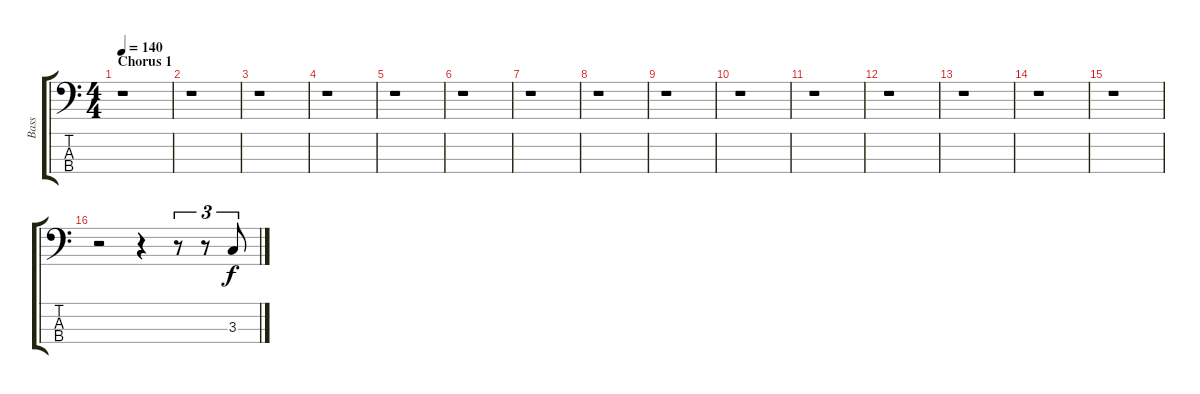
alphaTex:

\track ("Bass" "Bass") {instrument acousticbass}
\staff {score tabs}
\tuning (G2 D2 A1 E1) {hide}
\ts (4 4)
\section ("" "Chorus 1")
\tempo 140
\clef f4
\ks c
r.1{dy f instrument acousticbass} |
r.1 |
r.1 |
r.1 |
r.1 |
r.1 |
r.1 |
r.1 |
r.1 |
r.1 |
r.1 |
r.1 |
r.1 |
r.1 |
r.1 |
r.2 r.4 r.8{tu (3 2)} r.8{tu (3 2)} 3.3.8{tu (3 2)}
